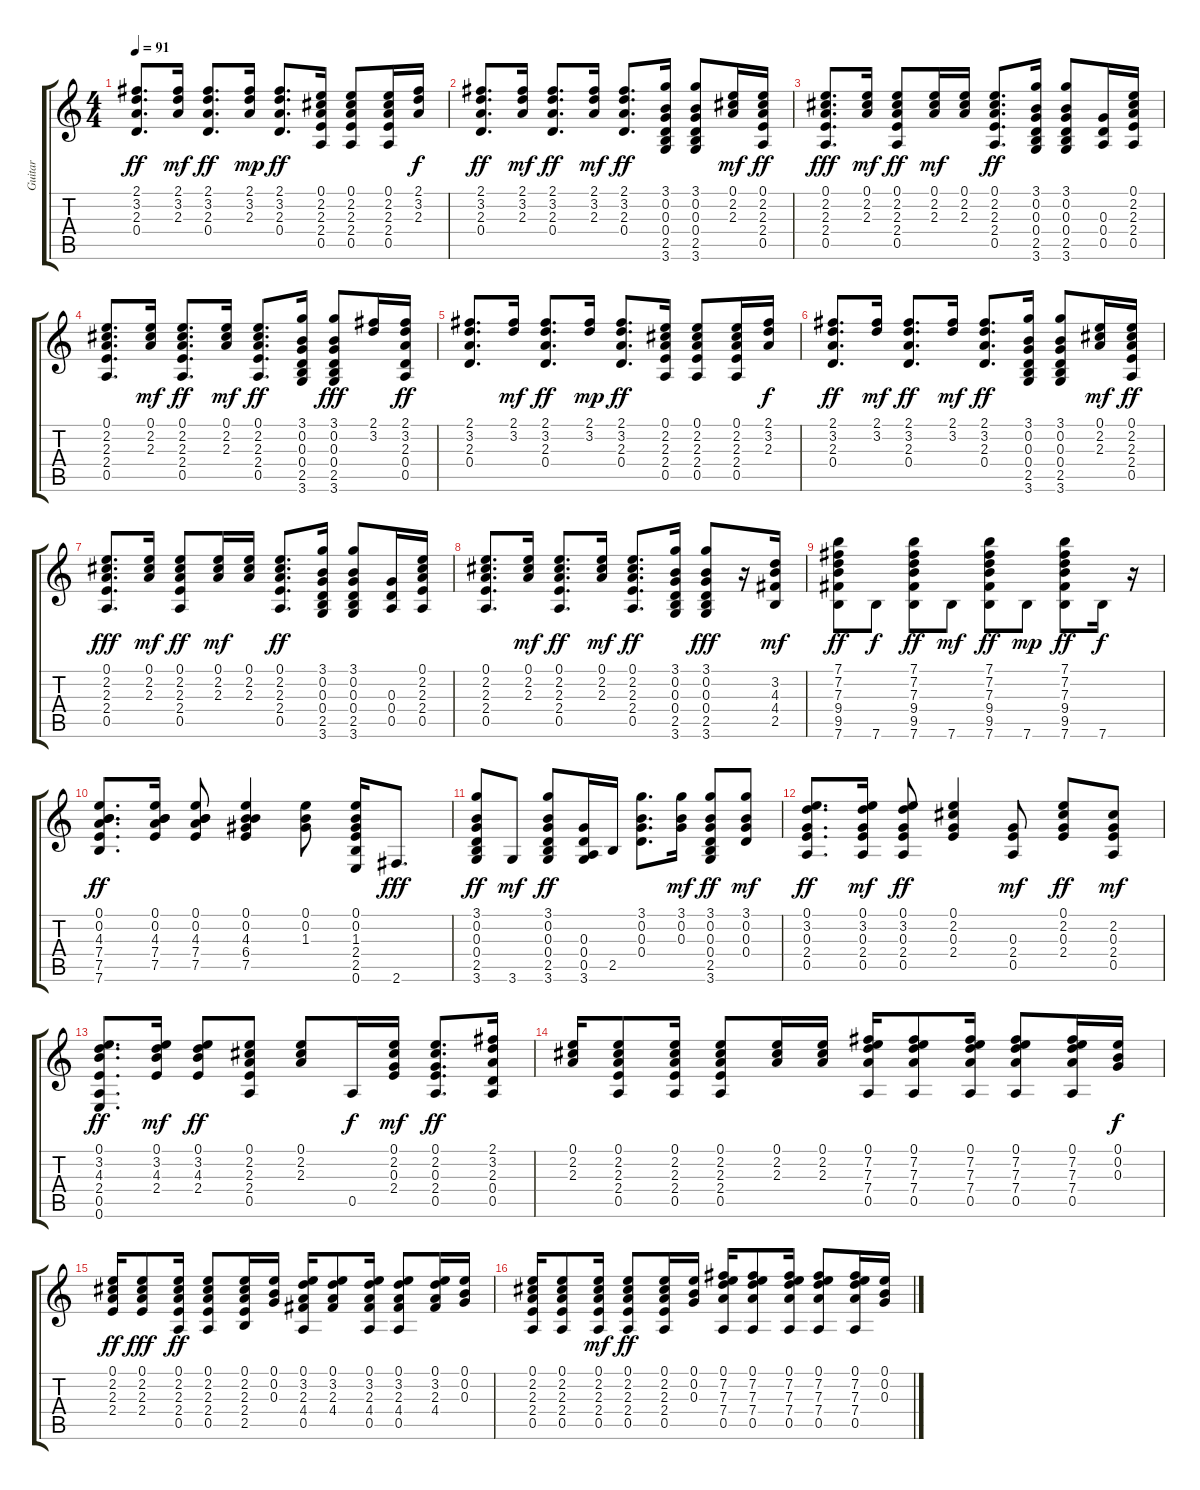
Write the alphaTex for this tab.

\track ("Guitar" "Guitar") {instrument acousticguitarsteel}
\staff {score tabs}
\tuning (E4 B3 G3 D3 A2 E2) {hide}
\ts (4 4)
\tempo 91
\clef g2
\ks c
(2.1 3.2 2.3 0.4).8{d dy ff} (2.1 3.2 2.3).16{dy mf} (2.1 3.2 2.3 0.4).8{d dy ff} (2.1 3.2 2.3).16{dy mp} (2.1 3.2 2.3 0.4).8{d dy ff} (0.1 2.2 2.3 2.4 0.5).16 (0.1 2.2 2.3 2.4 0.5).8 (0.1 2.2 2.3 2.4 0.5).16 (2.1 3.2 2.3).16{dy f} |
(2.1 3.2 2.3 0.4).8{d dy ff} (2.1 3.2 2.3).16{dy mf} (2.1 3.2 2.3 0.4).8{d dy ff} (2.1 3.2 2.3).16{dy mf} (2.1 3.2 2.3 0.4).8{d dy ff} (3.1 0.2 0.3 0.4 2.5 3.6).16 (3.1 0.2 0.3 0.4 2.5 3.6).8 (0.1 2.2 2.3).16{dy mf} (0.1 2.2 2.3 2.4 0.5).16{dy ff} |
(0.1 2.2 2.3 2.4 0.5).8{d dy fff} (0.1 2.2 2.3).16{dy mf} (0.1 2.2 2.3 2.4 0.5).8{dy ff} (0.1 2.2 2.3).16{dy mf} (0.1 2.2 2.3).16 (0.1 2.2 2.3 2.4 0.5).8{d dy ff} (3.1 0.2 0.3 0.4 2.5 3.6).16 (3.1 0.2 0.3 0.4 2.5 3.6).8 (0.3 0.4 0.5).16 (0.1 2.2 2.3 2.4 0.5).16 |
(0.1 2.2 2.3 2.4 0.5).8{d} (0.1 2.2 2.3).16{dy mf} (0.1 2.2 2.3 2.4 0.5).8{d dy ff} (0.1 2.2 2.3).16{dy mf} (0.1 2.2 2.3 2.4 0.5).8{d dy ff} (3.1 0.2 0.3 0.4 2.5 3.6).16 (3.1 0.2 0.3 0.4 2.5 3.6).8{dy fff} (2.1 3.2).16 (2.1 3.2 2.3 0.4 0.5).16{dy ff} |
(2.1 3.2 2.3 0.4).8{d} (2.1 3.2).16{dy mf} (2.1 3.2 2.3 0.4).8{d dy ff} (2.1 3.2).16{dy mp} (2.1 3.2 2.3 0.4).8{d dy ff} (0.1 2.2 2.3 2.4 0.5).16 (0.1 2.2 2.3 2.4 0.5).8 (0.1 2.2 2.3 2.4 0.5).16 (2.1 3.2 2.3).16{dy f} |
(2.1 3.2 2.3 0.4).8{d dy ff} (2.1 3.2).16{dy mf} (2.1 3.2 2.3 0.4).8{d dy ff} (2.1 3.2).16{dy mf} (2.1 3.2 2.3 0.4).8{d dy ff} (3.1 0.2 0.3 0.4 2.5 3.6).16 (3.1 0.2 0.3 0.4 2.5 3.6).8 (0.1 2.2 2.3).16{dy mf} (0.1 2.2 2.3 2.4 0.5).16{dy ff} |
(0.1 2.2 2.3 2.4 0.5).8{d dy fff} (0.1 2.2 2.3).16{dy mf} (0.1 2.2 2.3 2.4 0.5).8{dy ff} (0.1 2.2 2.3).16{dy mf} (0.1 2.2 2.3).16 (0.1 2.2 2.3 2.4 0.5).8{d dy ff} (3.1 0.2 0.3 0.4 2.5 3.6).16 (3.1 0.2 0.3 0.4 2.5 3.6).8 (0.3 0.4 0.5).16 (0.1 2.2 2.3 2.4 0.5).16 |
(0.1 2.2 2.3 2.4 0.5).8{d} (0.1 2.2 2.3).16{dy mf} (0.1 2.2 2.3 2.4 0.5).8{d dy ff} (0.1 2.2 2.3).16{dy mf} (0.1 2.2 2.3 2.4 0.5).8{d dy ff} (3.1 0.2 0.3 0.4 2.5 3.6).16 (3.1 0.2 0.3 0.4 2.5 3.6).8{dy fff} r.16 (3.2 4.3 4.4 2.5).16{dy mf} |
(7.1 7.2 7.3 9.4 9.5 7.6).8{dy ff} 7.6.8{dy f} (7.1 7.2 7.3 9.4 9.5 7.6).8{dy ff} 7.6.8{dy mf} (7.1 7.2 7.3 9.4 9.5 7.6).8{dy ff} 7.6.8{dy mp} (7.1 7.2 7.3 9.4 9.5 7.6).8{dy ff} 7.6.16{dy f} r.16 |
(0.1 0.2 4.3 7.4 7.5 7.6).8{d dy ff} (0.1 0.2 4.3 7.4 7.5).16 (0.1 0.2 4.3 7.4 7.5).8 (0.1 0.2 4.3 6.4 7.5).4 (0.1 0.2 1.3).8 (0.1 0.2 1.3 2.4 2.5 0.6).16 2.6.8{d dy fff} |
(3.1 0.2 0.3 0.4 2.5 3.6).8{dy ff} 3.6.8{dy mf} (3.1 0.2 0.3 0.4 2.5 3.6).8{dy ff} (0.3 0.4 0.5 3.6).16 2.5.16 (3.1 0.2 0.3 0.4).8{d} (3.1 0.2 0.3).16{dy mf} (3.1 0.2 0.3 0.4 2.5 3.6).8{dy ff} (3.1 0.2 0.3 0.4).8{dy mf} |
(0.1 3.2 0.3 2.4 0.5).8{d dy ff} (0.1 3.2 0.3 2.4 0.5).16{dy mf} (0.1 3.2 0.3 2.4 0.5).8{dy ff} (0.1 2.2 0.3 2.4).4 (0.3 2.4 0.5).8{dy mf} (0.1 2.2 0.3 2.4).8{dy ff} (2.2 0.3 2.4 0.5).8{dy mf} |
(0.1 3.2 4.3 2.4 0.5 0.6).8{d dy ff} (0.1 3.2 4.3 2.4).16{dy mf} (0.1 3.2 4.3 2.4).8{dy ff} (0.1 2.2 2.3 2.4 0.5).8 (0.1 2.2 2.3).8 0.5.16{dy f} (0.1 2.2 0.3 2.4).16{dy mf} (0.1 2.2 0.3 2.4 0.5).8{d dy ff} (2.1 3.2 2.3 0.4 0.5).16 |
(0.1 2.2 2.3).16 (0.1 2.2 2.3 2.4 0.5).8 (0.1 2.2 2.3 2.4 0.5).16 (0.1 2.2 2.3 2.4 0.5).8 (0.1 2.2 2.3).16 (0.1 2.2 2.3).16 (0.1 7.2 7.3 7.4 0.5).16 (0.1 7.2 7.3 7.4 0.5).8 (0.1 7.2 7.3 7.4 0.5).16 (0.1 7.2 7.3 7.4 0.5).8 (0.1 7.2 7.3 7.4 0.5).16 (0.1 0.2 0.3).16{dy f} |
(0.1 2.2 2.3 2.4).16{dy ff} (0.1 2.2 2.3 2.4).8{dy fff} (0.1 2.2 2.3 2.4 0.5).16{dy ff} (0.1 2.2 2.3 2.4 0.5).8 (0.1 2.2 2.3 2.4 2.5).16 (0.1 0.2 0.3).16 (0.1 3.2 2.3 4.4 0.5).16 (0.1 3.2 2.3 4.4).8 (0.1 3.2 2.3 4.4 0.5).16 (0.1 3.2 2.3 4.4 0.5).8 (0.1 3.2 2.3 4.4).16 (0.1 0.2 0.3).16 |
(0.1 2.2 2.3 2.4 0.5).16 (0.1 2.2 2.3 2.4 0.5).8 (0.1 2.2 2.3 2.4 0.5).16{dy mf} (0.1 2.2 2.3 2.4 0.5).8{dy ff} (0.1 2.2 2.3 2.4 0.5).16 (0.1 0.2 0.3).16 (0.1 7.2 7.3 7.4 0.5).16 (0.1 7.2 7.3 7.4 0.5).8 (0.1 7.2 7.3 7.4 0.5).16 (0.1 7.2 7.3 7.4 0.5).8 (0.1 7.2 7.3 7.4 0.5).16 (0.1 0.2 0.3).16
